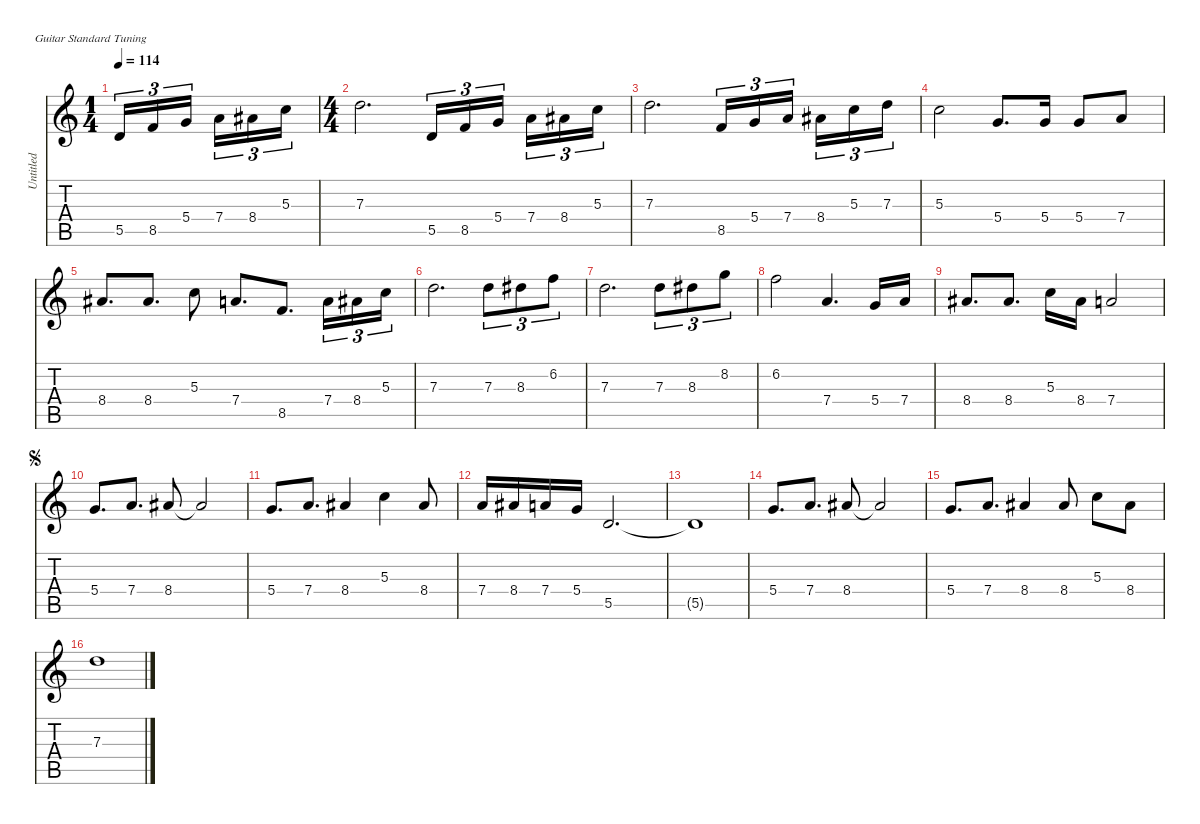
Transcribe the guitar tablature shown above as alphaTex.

\defaultSystemsLayout 4
\hideDynamics
\bracketExtendMode nobrackets
\track ("Untitled" "Untitled") {instrument acousticguitarnylon}
\staff {score tabs}
\tuning (E4 B3 G3 D3 A2 E2)
\ts (1 4)
\tempo 114
\clef g2
\ks c
5.5.16{tu (3 2) dy mf instrument acousticguitarnylon beam Up} 8.5.16{tu (3 2) beam Up} 5.4.16{tu (3 2) beam Up} 7.4.16{tu (3 2) beam Down} 8.4{acc #}.16{tu (3 2) beam Down} 5.3.16{tu (3 2) beam Down} |
\ts (4 4)
7.3.2{d beam Down} 5.5.16{tu (3 2) beam Up} 8.5.16{tu (3 2) beam Up} 5.4.16{tu (3 2) beam Up} 7.4.16{tu (3 2) beam Down} 8.4{acc #}.16{tu (3 2) beam Down} 5.3.16{tu (3 2) beam Down} |
7.3.2{d beam Down} 8.5.16{tu (3 2) beam Up} 5.4.16{tu (3 2) beam Up} 7.4.16{tu (3 2) beam Up} 8.4{acc #}.16{tu (3 2) beam Down} 5.3.16{tu (3 2) beam Down} 7.3.16{tu (3 2) beam Down} |
5.3.2{beam Down} 5.4.8{d beam Up} 5.4.16{beam Up} 5.4.8{beam Up} 7.4.8{beam Up} |
8.4{acc #}.8{d beam Up} 8.4{acc #}.8{d beam Up} 5.3.8{beam Down} 7.4.8{d beam Up} 8.5.8{d beam Up} 7.4.16{tu (3 2) beam Down} 8.4{acc #}.16{tu (3 2) beam Down} 5.3.16{tu (3 2) beam Down} |
7.3.2{d beam Down} 7.3.8{tu (3 2) beam Down} 8.3{acc #}.8{tu (3 2) beam Down} 6.2.8{tu (3 2) beam Down} |
7.3.2{d beam Down} 7.3.8{tu (3 2) beam Down} 8.3{acc #}.8{tu (3 2) beam Down} 8.2.8{tu (3 2) beam Down} |
6.2.2{beam Down} 7.4.4{d beam Up} 5.4.16{beam Up} 7.4.16{beam Up} |
8.4{acc #}.8{d beam Up} 8.4{acc #}.8{d beam Up} 5.3.16{beam Down} 8.4{acc #}.16{beam Down} 7.4.2{beam Up} |
\jump segno
5.4.8{d beam Up} 7.4.8{d beam Up} 8.4{acc #}.8{beam Up} 8.4{t acc #}.2{beam Up} |
5.4.8{d beam Up} 7.4.8{d beam Up} 8.4{acc #}.4{beam Up} 5.3.4{beam Down} 8.4{acc #}.8{beam Up} |
7.4.16{beam Up} 8.4{acc #}.16{beam Up} 7.4.16{beam Up} 5.4.16{beam Up} 5.5.2{d beam Up} |
5.5{t}.1{beam Up} |
5.4.8{d beam Up} 7.4.8{d beam Up} 8.4{acc #}.8{beam Up} 8.4{t acc #}.2{beam Up} |
5.4.8{d beam Up} 7.4.8{d beam Up} 8.4{acc #}.4{beam Up} 8.4{acc #}.8{beam Up} 5.3.8{beam Down} 8.4{acc #}.8{beam Down} |
7.3.1{beam Down}
